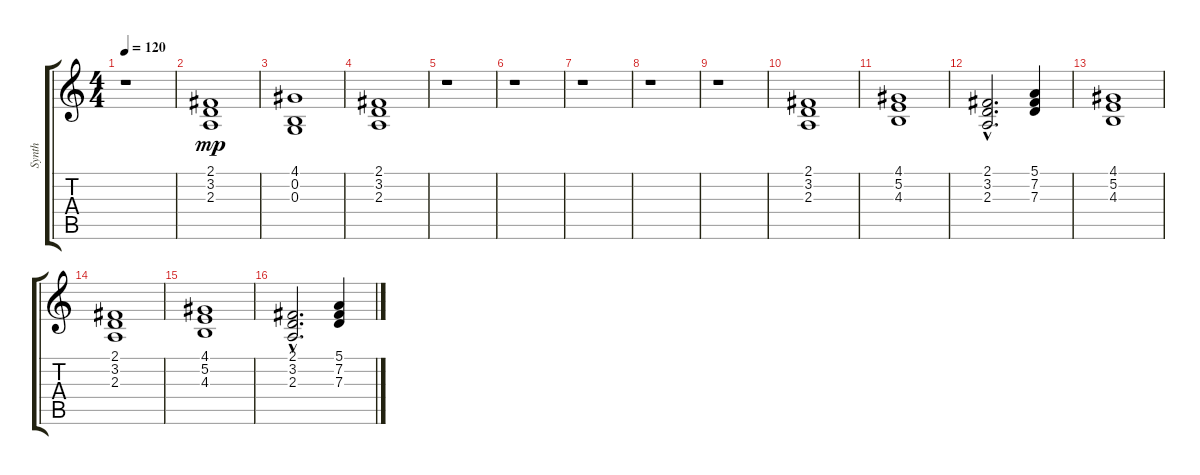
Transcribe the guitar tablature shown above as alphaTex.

\track ("Synth               " "Synth     ") {instrument pad3polysynth}
\staff {score tabs}
\tuning (E4 B3 G3 D3 A2 E2) {hide}
\ts (4 4)
\tempo 120
\clef g2
\ks c
r.1{dy mp} |
(2.1 3.2 2.3).1 |
(4.1 0.2 0.3).1 |
(2.1 3.2 2.3).1 |
r.1 |
r.1 |
r.1 |
r.1 |
r.1 |
(2.1 3.2 2.3).1 |
(4.1 5.2 4.3).1 |
(2.1{hac} 3.2{hac} 2.3{hac}).2{d} (5.1 7.2 7.3).4 |
(4.1 5.2 4.3).1 |
(2.1 3.2 2.3).1 |
(4.1 5.2 4.3).1 |
(2.1{hac} 3.2{hac} 2.3{hac}).2{d} (5.1 7.2 7.3).4
